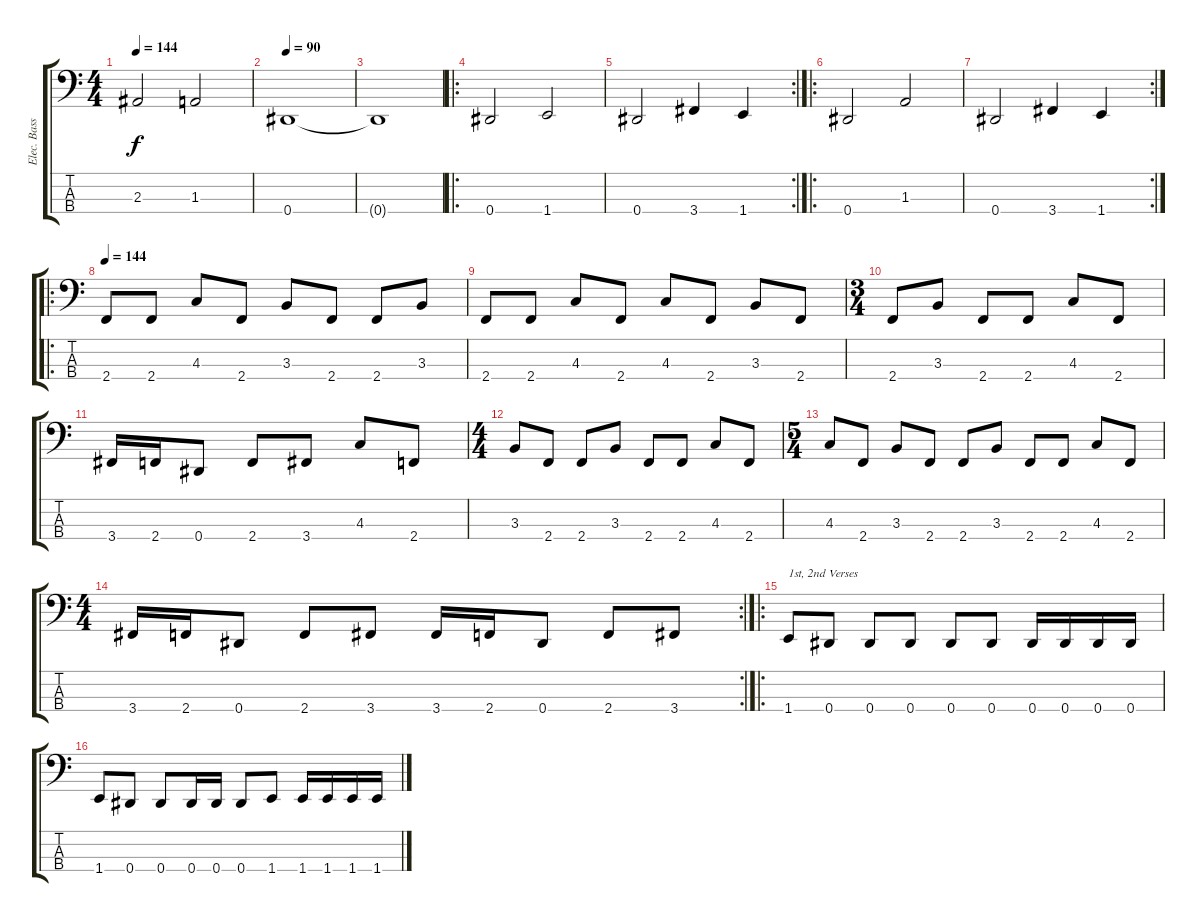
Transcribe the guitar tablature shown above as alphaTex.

\track ("Elec. Bass" "Elec. Bass") {instrument electricbasspick}
\staff {score tabs}
\tuning (Gb2 Db2 Ab1 Eb1) {hide}
\ts (4 4)
\tempo 144
\clef f4
\ks c
2.3.2{dy f} 1.3.2 |
\tempo 90
0.4.1 |
0.4{t}.1 |
\ro
0.4.2 1.4.2 |
\rc 2
0.4.2 3.4.4 1.4.4 |
\ro
0.4.2 1.3.2 |
\rc 2
0.4.2 3.4.4 1.4.4 |
\ro
\tempo 144
2.4.8 2.4.8 4.3.8 2.4.8 3.3.8 2.4.8 2.4.8 3.3.8 |
2.4.8 2.4.8 4.3.8 2.4.8 4.3.8 2.4.8 3.3.8 2.4.8 |
\ts (3 4)
2.4.8 3.3.8 2.4.8 2.4.8 4.3.8 2.4.8 |
3.4.16 2.4.16 0.4.8 2.4.8 3.4.8 4.3.8 2.4.8 |
\ts (4 4)
3.3.8 2.4.8 2.4.8 3.3.8 2.4.8 2.4.8 4.3.8 2.4.8 |
\ts (5 4)
4.3.8 2.4.8 3.3.8 2.4.8 2.4.8 3.3.8 2.4.8 2.4.8 4.3.8 2.4.8 |
\rc 2
\ts (4 4)
3.4.16 2.4.16 0.4.8 2.4.8 3.4.8 3.4.16 2.4.16 0.4.8 2.4.8 3.4.8 |
\ro
1.4.8{txt "1st, 2nd Verses"} 0.4.8 0.4.8 0.4.8 0.4.8 0.4.8 0.4.16 0.4.16 0.4.16 0.4.16 |
1.4.8 0.4.8 0.4.8 0.4.16 0.4.16 0.4.8 1.4.8 1.4.16 1.4.16 1.4.16 1.4.16
